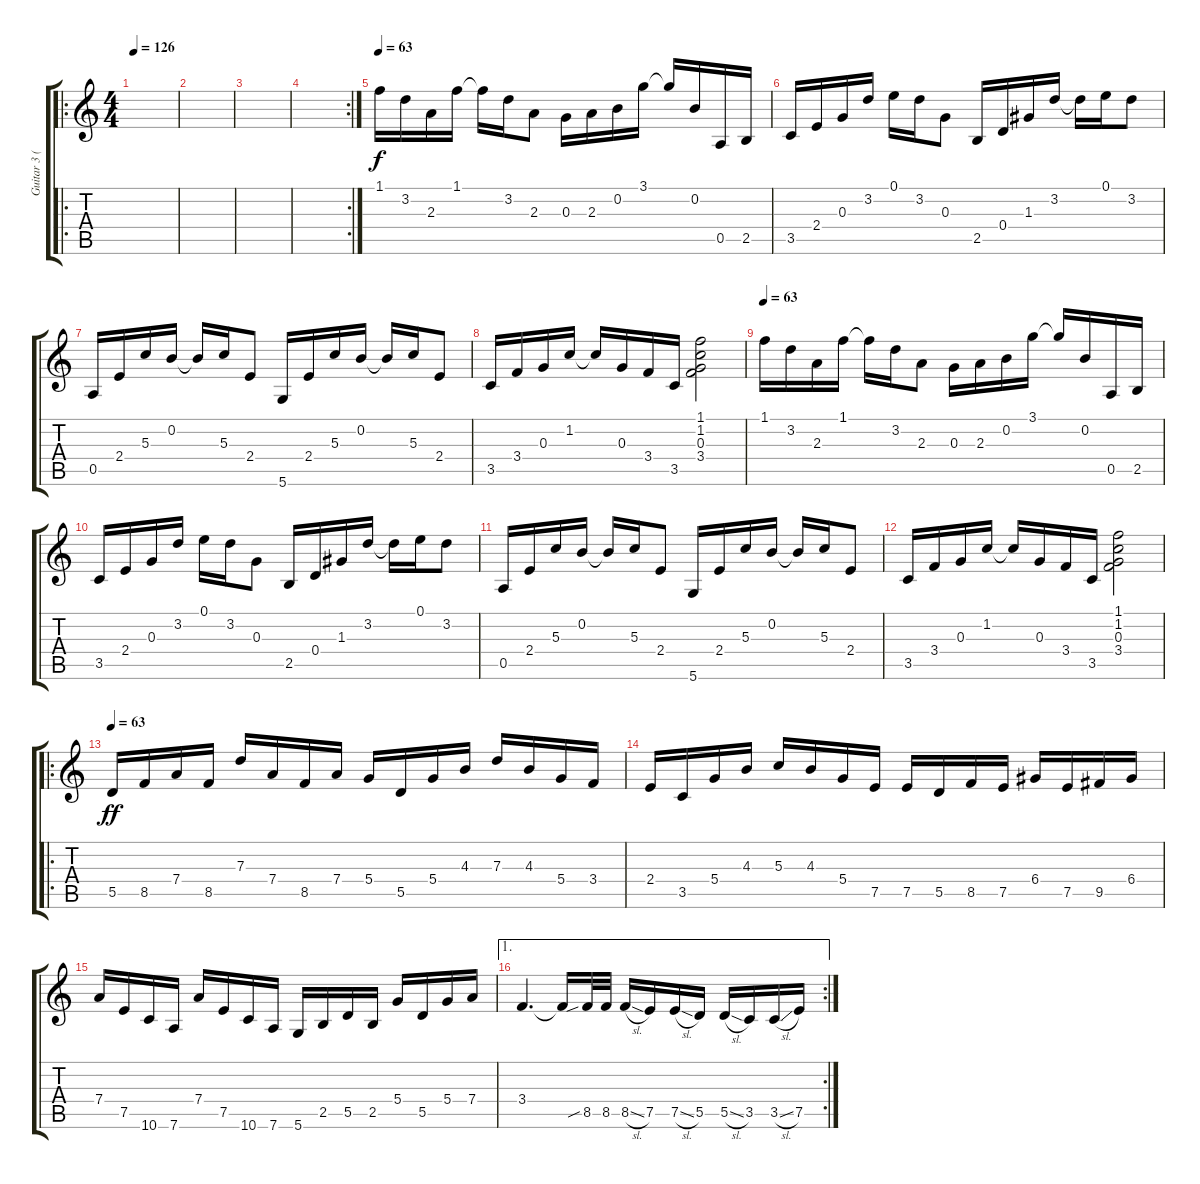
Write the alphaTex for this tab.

\track ("Guitar 3 (Acoustic)" "Guitar 3 (") {instrument acousticguitarsteel}
\staff {score tabs}
\tuning (E4 B3 G3 D3 A2 D2) {hide}
\ro
\ts (4 4)
\tempo 126
\clef g2
\ks c
|
|
|
\rc 2
|
\tempo 63
1.1.16 3.2.16 2.3.16 1.1.16 1.1{t}.16 3.2.16 2.3.8 0.3.16 2.3.16 0.2.16 3.1.16 3.1{t}.16 0.2.16 0.5.16 2.5.16 |
3.5.16 2.4.16 0.3.16 3.2.16 0.1.16 3.2.16 0.3.8 2.5.16 0.4.16 1.3.16 3.2.16 3.2{t}.16 0.1.16 3.2.8 |
0.5.16 2.4.16 5.3.16 0.2.16 0.2{t}.16 5.3.16 2.4.8 5.6.16 2.4.16 5.3.16 0.2.16 0.2{t}.16 5.3.16 2.4.8 |
3.5.16 3.4.16 0.3.16 1.2.16 1.2{t}.16 0.3.16 3.4.16 3.5.16 (1.1 1.2 0.3 3.4).2 |
\tempo 63
1.1.16 3.2.16 2.3.16 1.1.16 1.1{t}.16 3.2.16 2.3.8 0.3.16 2.3.16 0.2.16 3.1.16 3.1{t}.16 0.2.16 0.5.16 2.5.16 |
3.5.16 2.4.16 0.3.16 3.2.16 0.1.16 3.2.16 0.3.8 2.5.16 0.4.16 1.3.16 3.2.16 3.2{t}.16 0.1.16 3.2.8 |
0.5.16 2.4.16 5.3.16 0.2.16 0.2{t}.16 5.3.16 2.4.8 5.6.16 2.4.16 5.3.16 0.2.16 0.2{t}.16 5.3.16 2.4.8 |
3.5.16 3.4.16 0.3.16 1.2.16 1.2{t}.16 0.3.16 3.4.16 3.5.16 (1.1 1.2 0.3 3.4).2 |
\ro
\tempo 63
5.5.16{dy ff} 8.5.16 7.4.16 8.5.16 7.3.16 7.4.16 8.5.16 7.4.16 5.4.16 5.5.16 5.4.16 4.3.16 7.3.16 4.3.16 5.4.16 3.4.16 |
2.4.16 3.5.16 5.4.16 4.3.16 5.3.16 4.3.16 5.4.16 7.5.16 7.5.16 5.5.16 8.5.16 7.5.16 6.4.16 7.5.16 9.5.16 6.4.16 |
7.4.16 7.5.16 10.6.16 7.6.16 7.4.16 7.5.16 10.6.16 7.6.16 5.6.16 2.5.16 5.5.16 2.5.16 5.4.16 5.5.16 5.4.16 7.4.16 |
\ae 1
\rc 2
3.4.4{d} 3.4{t}.16 8.5{sib}.32 8.5.32 8.5{sl}.16 7.5.16 7.5{sl}.16 5.5.16 5.5{sl}.16 3.5.16 3.5{sl}.16 7.5.16
